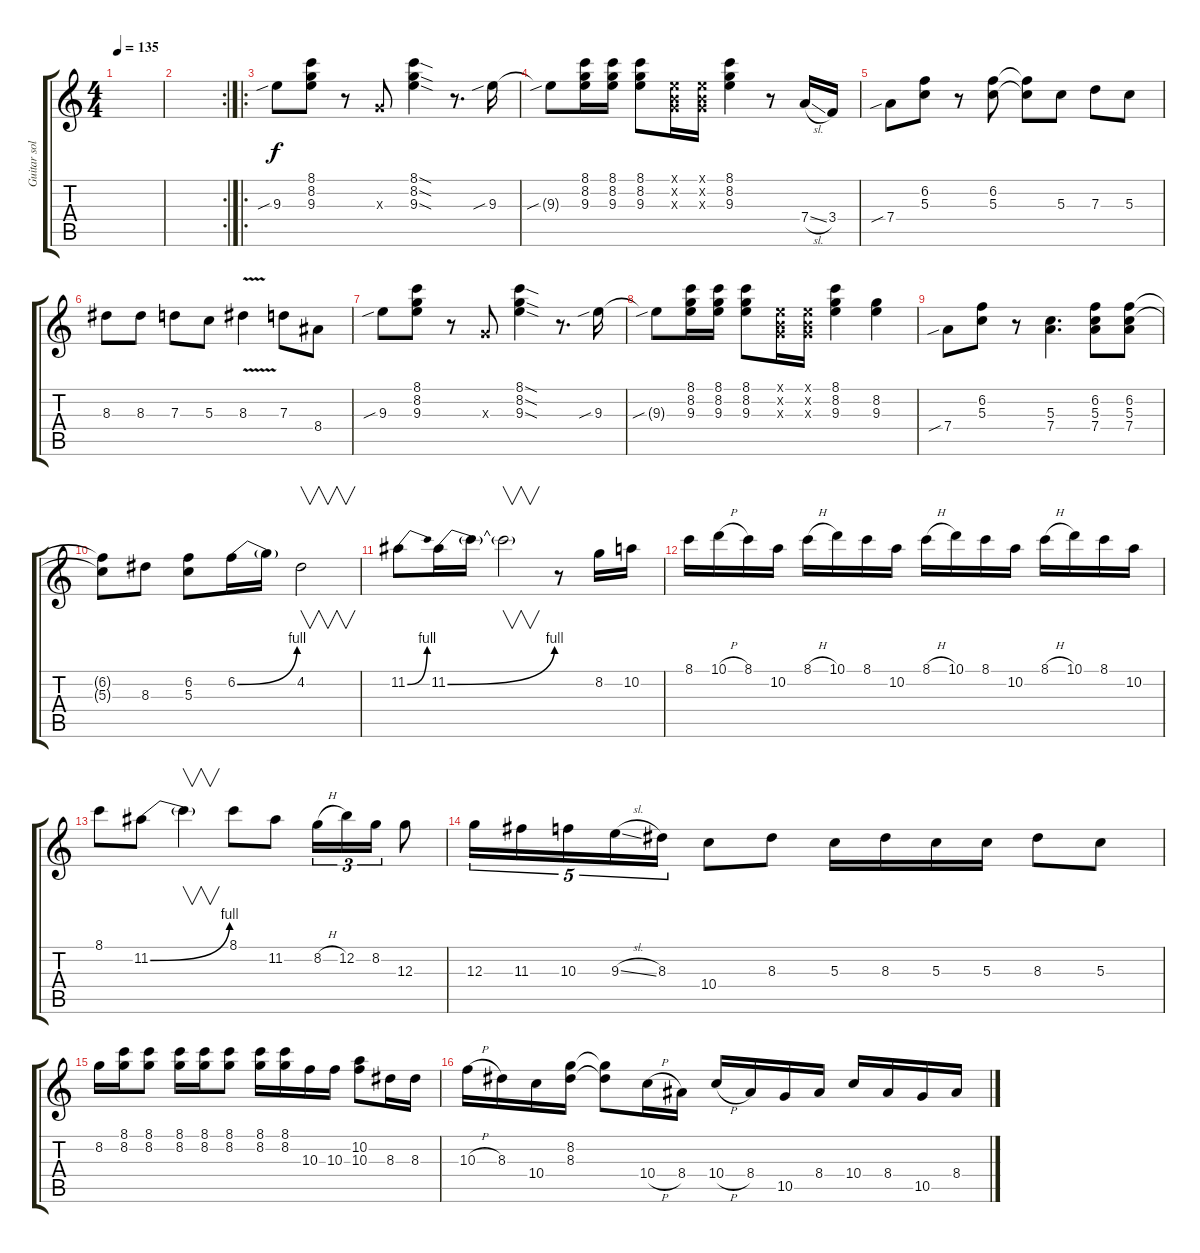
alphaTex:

\track ("Guitar solo" "Guitar sol") {instrument overdrivenguitar}
\staff {score tabs}
\tuning (E4 B3 G3 D3 A2 E2) {hide}
\ts (4 4)
\tempo 135
\clef g2
\ks c
|
\rc 2
|
\ro
9.3{sib}.8 (8.1 8.2 9.3).8 r.8 0.3{x}.8 (8.1{sod} 8.2{sod} 9.3{sod}).4 r.8{d} 9.3{sib}.16 |
9.3{sib t}.8 (8.1 8.2 9.3).16 (8.1 8.2 9.3).16 (8.1 8.2 9.3).8 (0.1{x} 0.2{x} 0.3{x}).16 (0.1{x} 0.2{x} 0.3{x}).16 (8.1 8.2 9.3).4 r.8 7.4{sl}.16 3.4.16 |
7.4{sib}.8 (6.2 5.3).8 r.8 (6.2 5.3).8 (6.2{t} 5.3{t}).8 5.3.8 7.3.8 5.3.8 |
8.3.8 8.3.8 7.3.8 5.3.8 8.3{v}.4 7.3.8 8.4.8 |
9.3{sib}.8 (8.1 8.2 9.3).8 r.8 0.3{x}.8 (8.1{sod} 8.2{sod} 9.3{sod}).4 r.8{d} 9.3{sib}.16 |
9.3{sib t}.8 (8.1 8.2 9.3).16 (8.1 8.2 9.3).16 (8.1 8.2 9.3).8 (0.1{x} 0.2{x} 0.3{x}).16 (0.1{x} 0.2{x} 0.3{x}).16 (8.1 8.2 9.3).4 (8.2 9.3).4 |
7.4{sib}.8 (6.2 5.3).8 r.8 (5.3 7.4).4{d} (6.2 5.3 7.4).8 (6.2 5.3 7.4).8 |
(6.2{t} 5.3{t}).8 8.3.8 (6.2 5.3).8 6.2{be (bend 0 0 60 4)}.16 6.2{t}.16 4.2.2{v} |
11.2{be (bend 0 0 60 4)}.8 11.2{be (bend 0 0 60 4)}.16 11.2{t}.16 11.2{t}.2{v} r.8 8.2.16 10.2.16 |
8.1.16 10.1{h}.16 8.1.16 10.2.16 8.1{h}.16 10.1.16 8.1.16 10.2.16 8.1{h}.16 10.1.16 8.1.16 10.2.16 8.1{h}.16 10.1.16 8.1.16 10.2.16 |
8.1.8 11.2{be (bend 0 0 60 4)}.8 11.2{t}.4{v} 8.1.8 11.2.8 8.2{h}.16{tu (3 2)} 12.2.16{tu (3 2)} 8.2.16{tu (3 2)} 12.3.8 |
12.3.16{tu (5 4)} 11.3.16{tu (5 4)} 10.3.16{tu (5 4)} 9.3{sl}.16{tu (5 4)} 8.3.16{tu (5 4)} 10.4.8 8.3.8 5.3.16 8.3.16 5.3.16 5.3.16 8.3.8 5.3.8 |
8.2.16 (8.1 8.2).16 (8.1 8.2).8 (8.1 8.2).16 (8.1 8.2).16 (8.1 8.2).8 (8.1 8.2).16 (8.1 8.2).16 10.3.16 10.3.16 (10.2 10.3).8 8.3.16 8.3.16 |
10.3{h}.16 8.3.16 10.4.16 (8.2 8.3).16 (8.2{t} 8.3{t}).8 10.4{h}.16 8.4.16 10.4{h}.16 8.4.16 10.5.16 8.4.16 10.4.16 8.4.16 10.5.16 8.4.16
